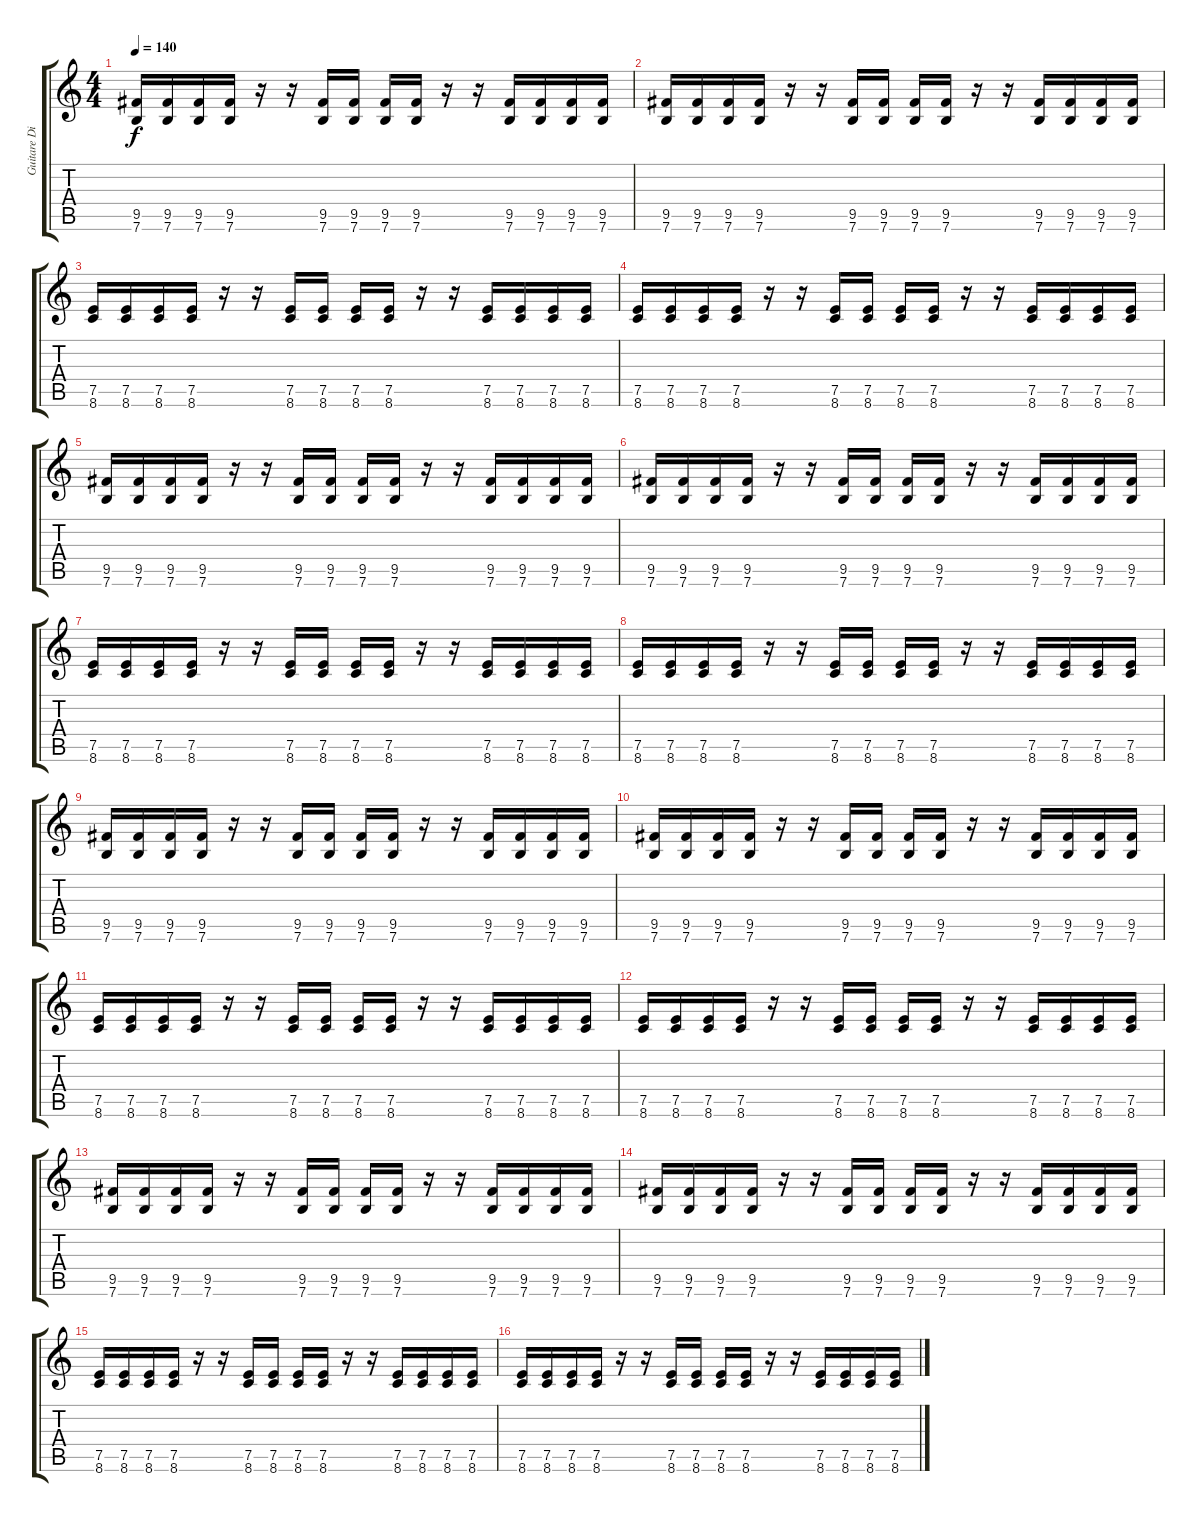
\track ("Guitare Distorsion" "Guitare Di") {instrument distortionguitar}
\staff {score tabs}
\tuning (E4 B3 G3 D3 A2 E2) {hide}
\ts (4 4)
\tempo 140
\clef g2
\ks c
(9.5 7.6).16{dy f volume 16} (9.5 7.6).16 (9.5 7.6).16 (9.5 7.6).16 r.16 r.16 (9.5 7.6).16 (9.5 7.6).16 (9.5 7.6).16 (9.5 7.6).16 r.16 r.16 (9.5 7.6).16 (9.5 7.6).16 (9.5 7.6).16 (9.5 7.6).16 |
(9.5 7.6).16 (9.5 7.6).16 (9.5 7.6).16 (9.5 7.6).16 r.16 r.16 (9.5 7.6).16 (9.5 7.6).16 (9.5 7.6).16 (9.5 7.6).16 r.16 r.16 (9.5 7.6).16 (9.5 7.6).16 (9.5 7.6).16 (9.5 7.6).16 |
(7.5 8.6).16 (7.5 8.6).16 (7.5 8.6).16 (7.5 8.6).16 r.16 r.16 (7.5 8.6).16 (7.5 8.6).16 (7.5 8.6).16 (7.5 8.6).16 r.16 r.16 (7.5 8.6).16 (7.5 8.6).16 (7.5 8.6).16 (7.5 8.6).16 |
(7.5 8.6).16 (7.5 8.6).16 (7.5 8.6).16 (7.5 8.6).16 r.16 r.16 (7.5 8.6).16 (7.5 8.6).16 (7.5 8.6).16 (7.5 8.6).16 r.16 r.16 (7.5 8.6).16 (7.5 8.6).16 (7.5 8.6).16 (7.5 8.6).16 |
(9.5 7.6).16 (9.5 7.6).16 (9.5 7.6).16 (9.5 7.6).16 r.16 r.16 (9.5 7.6).16 (9.5 7.6).16 (9.5 7.6).16 (9.5 7.6).16 r.16 r.16 (9.5 7.6).16 (9.5 7.6).16 (9.5 7.6).16 (9.5 7.6).16 |
(9.5 7.6).16 (9.5 7.6).16 (9.5 7.6).16 (9.5 7.6).16 r.16 r.16 (9.5 7.6).16 (9.5 7.6).16 (9.5 7.6).16 (9.5 7.6).16 r.16 r.16 (9.5 7.6).16 (9.5 7.6).16 (9.5 7.6).16 (9.5 7.6).16 |
(7.5 8.6).16 (7.5 8.6).16 (7.5 8.6).16 (7.5 8.6).16 r.16 r.16 (7.5 8.6).16 (7.5 8.6).16 (7.5 8.6).16 (7.5 8.6).16 r.16 r.16 (7.5 8.6).16 (7.5 8.6).16 (7.5 8.6).16 (7.5 8.6).16 |
(7.5 8.6).16 (7.5 8.6).16 (7.5 8.6).16 (7.5 8.6).16 r.16 r.16 (7.5 8.6).16 (7.5 8.6).16 (7.5 8.6).16 (7.5 8.6).16 r.16 r.16 (7.5 8.6).16 (7.5 8.6).16 (7.5 8.6).16 (7.5 8.6).16 |
(9.5 7.6).16{volume 15} (9.5 7.6).16 (9.5 7.6).16 (9.5 7.6).16 r.16 r.16 (9.5 7.6).16 (9.5 7.6).16 (9.5 7.6).16 (9.5 7.6).16 r.16 r.16 (9.5 7.6).16 (9.5 7.6).16 (9.5 7.6).16 (9.5 7.6).16 |
(9.5 7.6).16 (9.5 7.6).16 (9.5 7.6).16 (9.5 7.6).16 r.16 r.16 (9.5 7.6).16 (9.5 7.6).16 (9.5 7.6).16 (9.5 7.6).16 r.16 r.16 (9.5 7.6).16 (9.5 7.6).16 (9.5 7.6).16 (9.5 7.6).16 |
(7.5 8.6).16 (7.5 8.6).16 (7.5 8.6).16 (7.5 8.6).16 r.16 r.16 (7.5 8.6).16 (7.5 8.6).16 (7.5 8.6).16 (7.5 8.6).16 r.16 r.16 (7.5 8.6).16 (7.5 8.6).16 (7.5 8.6).16 (7.5 8.6).16 |
(7.5 8.6).16 (7.5 8.6).16 (7.5 8.6).16 (7.5 8.6).16 r.16 r.16 (7.5 8.6).16 (7.5 8.6).16 (7.5 8.6).16 (7.5 8.6).16 r.16 r.16 (7.5 8.6).16 (7.5 8.6).16 (7.5 8.6).16 (7.5 8.6).16 |
(9.5 7.6).16 (9.5 7.6).16 (9.5 7.6).16 (9.5 7.6).16 r.16 r.16 (9.5 7.6).16 (9.5 7.6).16 (9.5 7.6).16 (9.5 7.6).16 r.16 r.16 (9.5 7.6).16 (9.5 7.6).16 (9.5 7.6).16 (9.5 7.6).16 |
(9.5 7.6).16 (9.5 7.6).16 (9.5 7.6).16 (9.5 7.6).16 r.16 r.16 (9.5 7.6).16 (9.5 7.6).16 (9.5 7.6).16 (9.5 7.6).16 r.16 r.16 (9.5 7.6).16 (9.5 7.6).16 (9.5 7.6).16 (9.5 7.6).16 |
(7.5 8.6).16 (7.5 8.6).16 (7.5 8.6).16 (7.5 8.6).16 r.16 r.16 (7.5 8.6).16 (7.5 8.6).16 (7.5 8.6).16 (7.5 8.6).16 r.16 r.16 (7.5 8.6).16 (7.5 8.6).16 (7.5 8.6).16 (7.5 8.6).16 |
(7.5 8.6).16 (7.5 8.6).16 (7.5 8.6).16 (7.5 8.6).16 r.16 r.16 (7.5 8.6).16 (7.5 8.6).16 (7.5 8.6).16 (7.5 8.6).16 r.16 r.16 (7.5 8.6).16 (7.5 8.6).16 (7.5 8.6).16 (7.5 8.6).16
